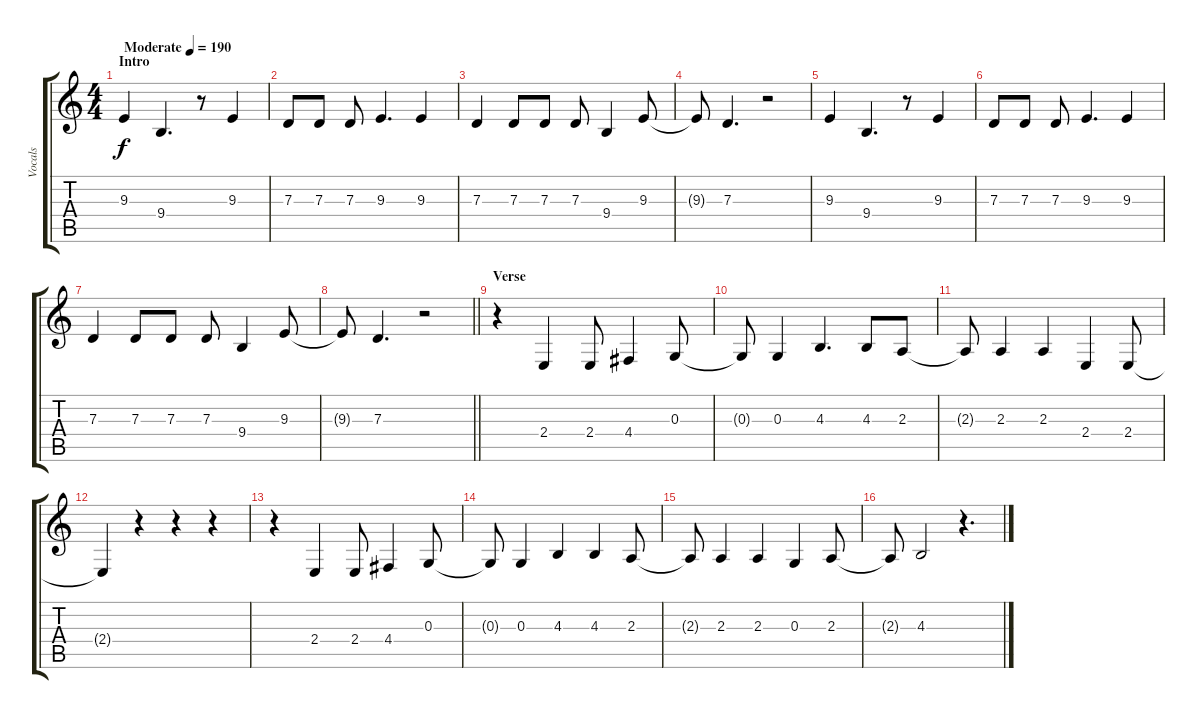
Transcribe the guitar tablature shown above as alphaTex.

\track ("Vocals" "Vocals") {instrument altosax}
\staff {score tabs}
\tuning (E4 B3 G3 D3 A2 E2) {hide}
\ts (4 4)
\section ("" "Intro")
\tempo (190 "Moderate")
\clef g2
\ks c
9.3.4{dy f instrument altosax} 9.4.4{d} r.8 9.3.4 |
7.3.8 7.3.8 7.3.8 9.3.4{d} 9.3.4 |
7.3.4 7.3.8 7.3.8 7.3.8 9.4.4 9.3.8 |
9.3{t}.8 7.3.4{d} r.2 |
9.3.4 9.4.4{d} r.8 9.3.4 |
7.3.8 7.3.8 7.3.8 9.3.4{d} 9.3.4 |
7.3.4 7.3.8 7.3.8 7.3.8 9.4.4 9.3.8 |
\barLineRight lightlight
9.3{t}.8 7.3.4{d} r.2 |
\section ("" "Verse")
r.4 2.4.4 2.4.8 4.4.4 0.3.8 |
0.3{t}.8 0.3.4 4.3.4{d} 4.3.8 2.3.8 |
2.3{t}.8 2.3.4 2.3.4 2.4.4 2.4.8 |
2.4{t}.4 r.4 r.4 r.4 |
r.4 2.4.4 2.4.8 4.4.4 0.3.8 |
0.3{t}.8 0.3.4 4.3.4 4.3.4 2.3.8 |
2.3{t}.8 2.3.4 2.3.4 0.3.4 2.3.8 |
2.3{t}.8 4.3.2 r.4{d}
